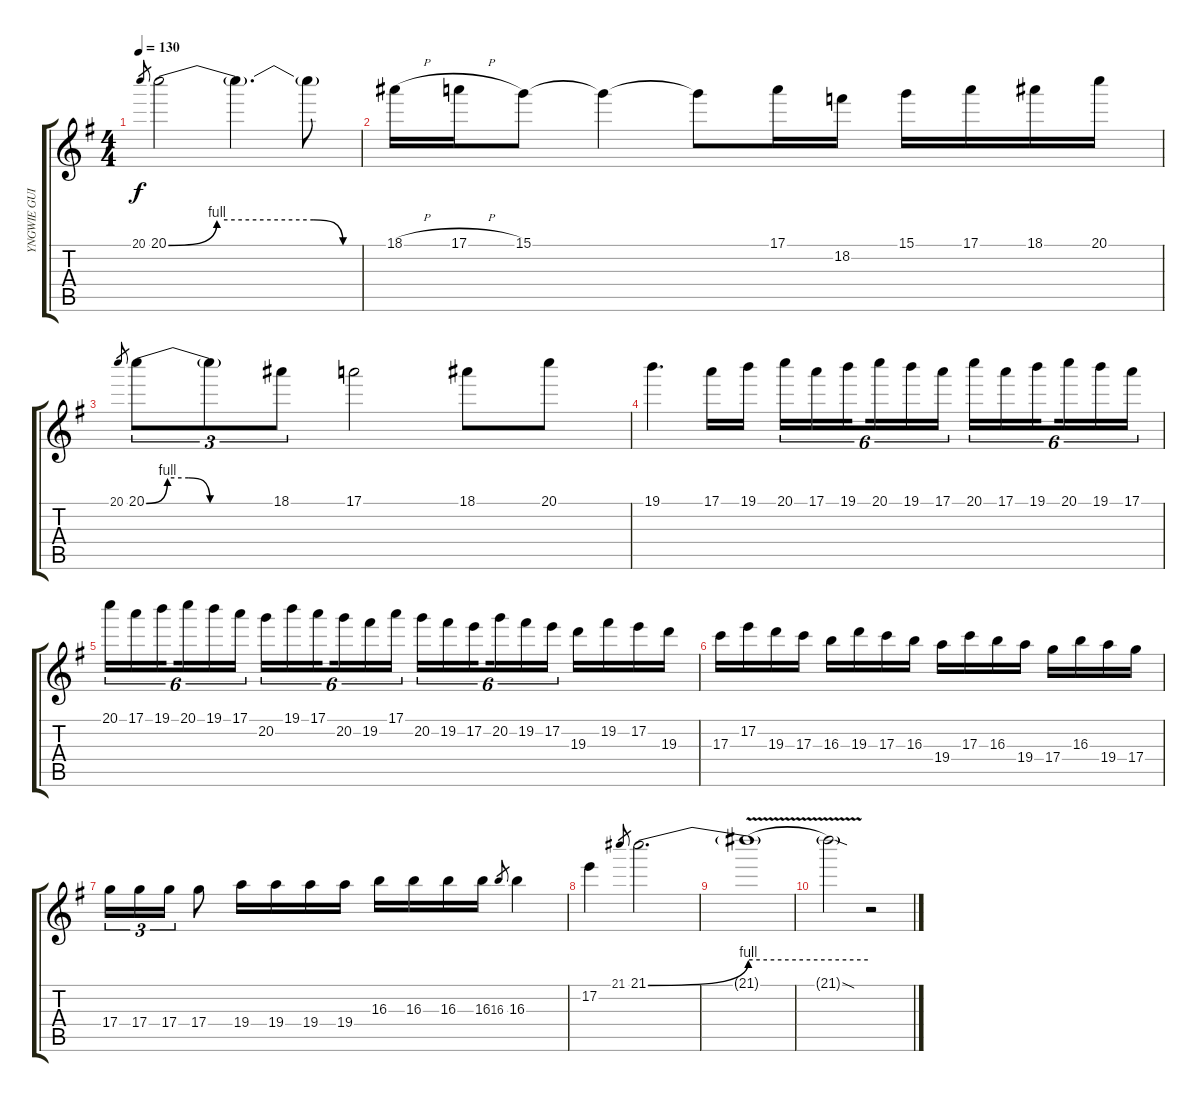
\track ("YNGWIE GUITAR 2" "YNGWIE GUI") {instrument overdrivenguitar}
\staff {score tabs}
\tuning (E4 B3 G3 D3 A2 E2) {hide}
\ts (4 4)
\tempo 130
\clef g2
\ks eminor
20.1.8{gr dy f} 20.1{be (custom 0 0 15 4 45 4 54 0 60 0)}.2 20.1{t}.4{d} 20.1{t}.8 |
18.1{h}.16 17.1{h}.16 15.1.8 15.1{t}.4 15.1{t}.8 17.1.16 18.2.16 15.1.16 17.1.16 18.1.16 20.1.16 |
20.1.8{gr} 20.1{be (custom 0 0 10 4 20 4 30 0 60 0)}.8{tu (3 2)} 20.1{t}.8{tu (3 2)} 18.1.8{tu (3 2)} 17.1.2 18.1.8 20.1.8 |
19.1.4{d} 17.1.16 19.1.16 20.1.16{tu (6 4)} 17.1.16{tu (6 4)} 19.1.16{tu (6 4) beam splitsecondary} 20.1.16{tu (6 4)} 19.1.16{tu (6 4)} 17.1.16{tu (6 4)} 20.1.16{tu (6 4)} 17.1.16{tu (6 4)} 19.1.16{tu (6 4) beam splitsecondary} 20.1.16{tu (6 4)} 19.1.16{tu (6 4)} 17.1.16{tu (6 4)} |
20.1.16{tu (6 4)} 17.1.16{tu (6 4)} 19.1.16{tu (6 4) beam splitsecondary} 20.1.16{tu (6 4)} 19.1.16{tu (6 4)} 17.1.16{tu (6 4)} 20.2.16{tu (6 4)} 19.1.16{tu (6 4)} 17.1.16{tu (6 4) beam splitsecondary} 20.2.16{tu (6 4)} 19.2.16{tu (6 4)} 17.1.16{tu (6 4)} 20.2.16{tu (6 4)} 19.2.16{tu (6 4)} 17.2.16{tu (6 4) beam splitsecondary} 20.2.16{tu (6 4)} 19.2.16{tu (6 4)} 17.2.16{tu (6 4)} 19.3.16 19.2.16 17.2.16 19.3.16 |
17.3.16 17.2.16 19.3.16 17.3.16 16.3.16 19.3.16 17.3.16 16.3.16 19.4.16 17.3.16 16.3.16 19.4.16 17.4.16 16.3.16 19.4.16 17.4.16 |
17.4.16{tu (3 2)} 17.4.16{tu (3 2)} 17.4.16{tu (3 2)} 17.4.8 19.4.16 19.4.16 19.4.16 19.4.16 16.3.16 16.3.16 16.3.16 16.3.16 16.3.8{gr} 16.3.4 |
17.2.4 21.1.8{gr} 21.1{be (bend 0 0 60 4)}.2{d} |
21.1{be (hold 0 4 60 4) v t}.1 |
21.1{sod t}.2 r.2
